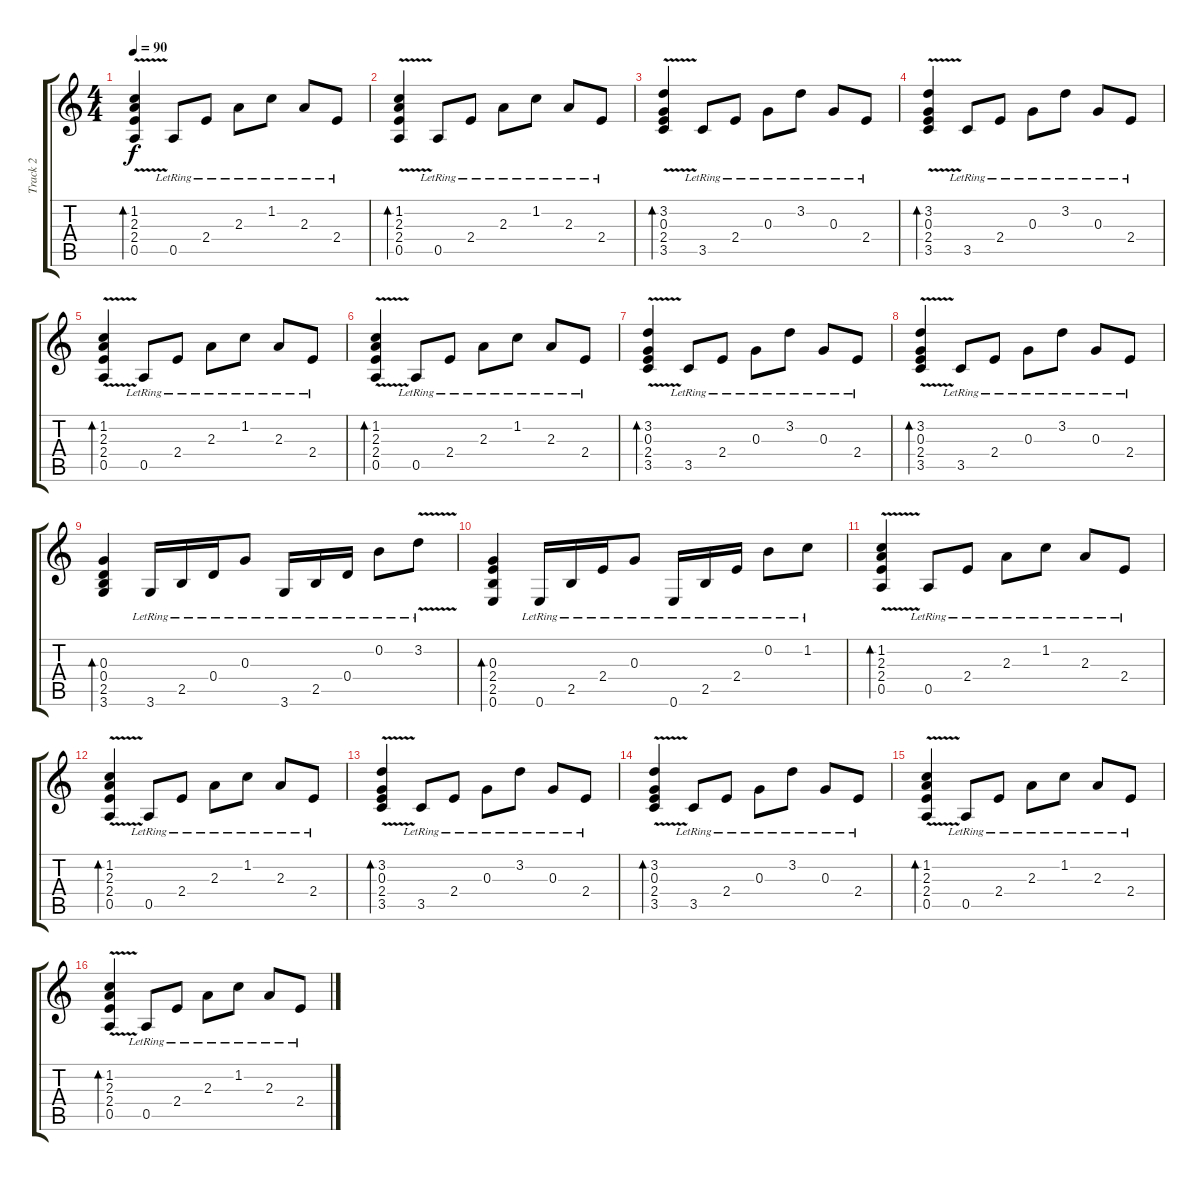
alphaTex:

\track ("Track 2" "Track 2") {instrument acousticguitarsteel}
\staff {score tabs}
\tuning (E4 B3 G3 D3 A2 E2) {hide}
\ts (4 4)
\tempo 90
\clef g2
\ks c
(1.2{v} 2.3{v} 2.4{v} 0.5{v}).4{bd 240 dy f} 0.5{lr}.8 2.4{lr}.8 2.3{lr}.8 1.2{lr}.8 2.3{lr}.8 2.4{lr}.8 |
(1.2{v} 2.3{v} 2.4{v} 0.5{v}).4{bd 240} 0.5{lr}.8 2.4{lr}.8 2.3{lr}.8 1.2{lr}.8 2.3{lr}.8 2.4{lr}.8 |
(3.2{v} 0.3{v} 2.4{v} 3.5{v}).4{bd 240} 3.5{lr}.8 2.4{lr}.8 0.3{lr}.8 3.2{lr}.8 0.3{lr}.8 2.4{lr}.8 |
(3.2{v} 0.3{v} 2.4{v} 3.5{v}).4{bd 240} 3.5{lr}.8 2.4{lr}.8 0.3{lr}.8 3.2{lr}.8 0.3{lr}.8 2.4{lr}.8 |
(1.2{v} 2.3{v} 2.4{v} 0.5{v}).4{bd 240} 0.5{lr}.8 2.4{lr}.8 2.3{lr}.8 1.2{lr}.8 2.3{lr}.8 2.4{lr}.8 |
(1.2{v} 2.3{v} 2.4{v} 0.5{v}).4{bd 240} 0.5{lr}.8 2.4{lr}.8 2.3{lr}.8 1.2{lr}.8 2.3{lr}.8 2.4{lr}.8 |
(3.2{v} 0.3{v} 2.4{v} 3.5{v}).4{bd 240} 3.5{lr}.8 2.4{lr}.8 0.3{lr}.8 3.2{lr}.8 0.3{lr}.8 2.4{lr}.8 |
(3.2{v} 0.3{v} 2.4{v} 3.5{v}).4{bd 240} 3.5{lr}.8 2.4{lr}.8 0.3{lr}.8 3.2{lr}.8 0.3{lr}.8 2.4{lr}.8 |
(0.3 0.4 2.5 3.6).4{bd 240} 3.6{lr}.16 2.5{lr}.16 0.4{lr}.16 0.3{lr}.8 3.6{lr}.16 2.5{lr}.16 0.4{lr}.16 0.2{lr}.8 3.2{v lr}.8 |
(0.3 2.4 2.5 0.6).4{bd 240} 0.6{lr}.16 2.5{lr}.16 2.4{lr}.16 0.3{lr}.8 0.6{lr}.16 2.5{lr}.16 2.4{lr}.16 0.2{lr}.8 1.2{lr}.8 |
(1.2{v} 2.3{v} 2.4{v} 0.5{v}).4{bd 240} 0.5{lr}.8 2.4{lr}.8 2.3{lr}.8 1.2{lr}.8 2.3{lr}.8 2.4{lr}.8 |
(1.2{v} 2.3{v} 2.4{v} 0.5{v}).4{bd 240} 0.5{lr}.8 2.4{lr}.8 2.3{lr}.8 1.2{lr}.8 2.3{lr}.8 2.4{lr}.8 |
(3.2{v} 0.3{v} 2.4{v} 3.5{v}).4{bd 240} 3.5{lr}.8 2.4{lr}.8 0.3{lr}.8 3.2{lr}.8 0.3{lr}.8 2.4{lr}.8 |
(3.2{v} 0.3{v} 2.4{v} 3.5{v}).4{bd 240} 3.5{lr}.8 2.4{lr}.8 0.3{lr}.8 3.2{lr}.8 0.3{lr}.8 2.4{lr}.8 |
(1.2{v} 2.3{v} 2.4{v} 0.5{v}).4{bd 240} 0.5{lr}.8 2.4{lr}.8 2.3{lr}.8 1.2{lr}.8 2.3{lr}.8 2.4{lr}.8 |
(1.2{v} 2.3{v} 2.4{v} 0.5{v}).4{bd 240} 0.5{lr}.8 2.4{lr}.8 2.3{lr}.8 1.2{lr}.8 2.3{lr}.8 2.4{lr}.8
